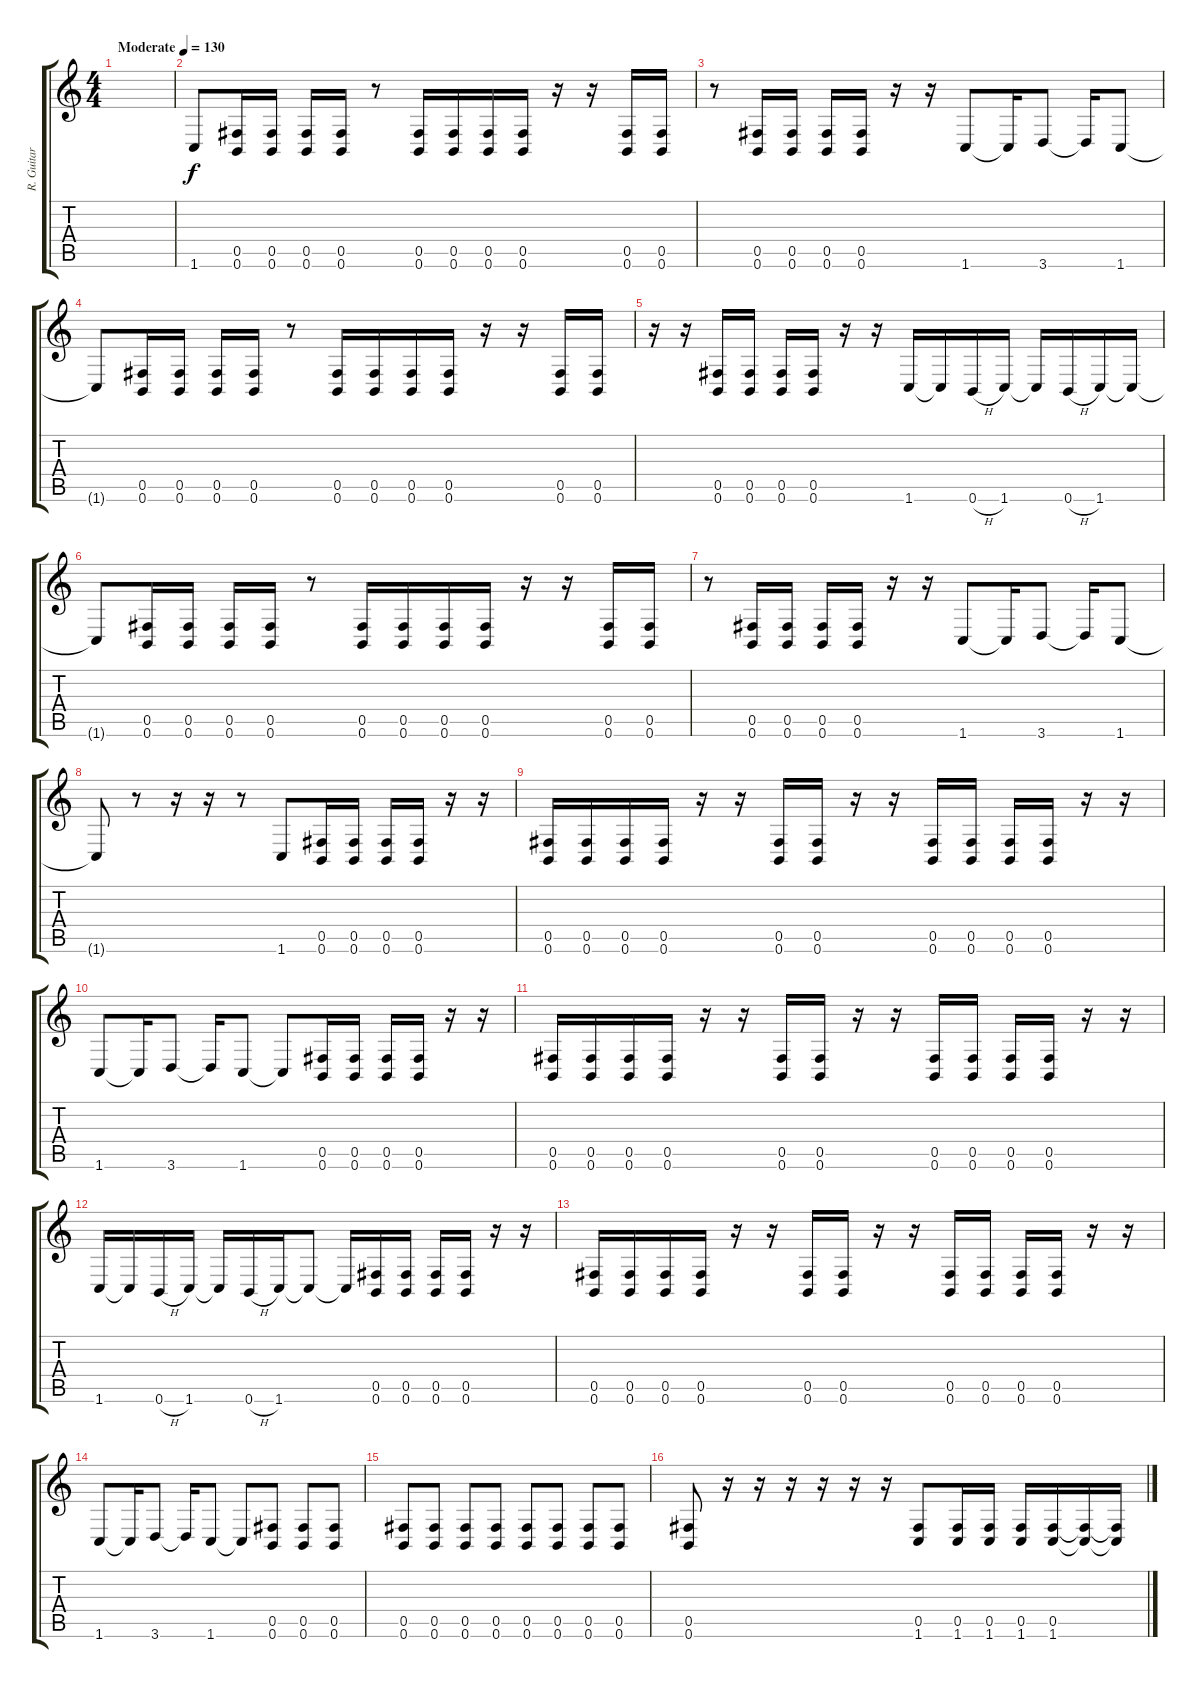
\track ("R. Guitar" "R. Guitar") {instrument distortionguitar}
\staff {score tabs}
\tuning (Db4 Ab3 E3 B2 Gb2 B1) {hide}
\ts (4 4)
\tempo (130 "Moderate")
\clef g2
\ks c
|
1.6.8 (0.5 0.6).16 (0.5 0.6).16 (0.5 0.6).16 (0.5 0.6).16 r.8 (0.5 0.6).16 (0.5 0.6).16 (0.5 0.6).16 (0.5 0.6).16 r.16 r.16 (0.5 0.6).16 (0.5 0.6).16 |
r.8 (0.5 0.6).16 (0.5 0.6).16 (0.5 0.6).16 (0.5 0.6).16 r.16 r.16 1.6.8 1.6{t}.16 3.6.8 3.6{t}.16 1.6.8 |
1.6{t}.8 (0.5 0.6).16 (0.5 0.6).16 (0.5 0.6).16 (0.5 0.6).16 r.8 (0.5 0.6).16 (0.5 0.6).16 (0.5 0.6).16 (0.5 0.6).16 r.16 r.16 (0.5 0.6).16 (0.5 0.6).16 |
r.16 r.16 (0.5 0.6).16 (0.5 0.6).16 (0.5 0.6).16 (0.5 0.6).16 r.16 r.16 1.6.16 1.6{t}.16 0.6{h}.16 1.6.16 1.6{t}.16 0.6{h}.16 1.6.16 1.6{t}.16 |
1.6{t}.8 (0.5 0.6).16 (0.5 0.6).16 (0.5 0.6).16 (0.5 0.6).16 r.8 (0.5 0.6).16 (0.5 0.6).16 (0.5 0.6).16 (0.5 0.6).16 r.16 r.16 (0.5 0.6).16 (0.5 0.6).16 |
r.8 (0.5 0.6).16 (0.5 0.6).16 (0.5 0.6).16 (0.5 0.6).16 r.16 r.16 1.6.8 1.6{t}.16 3.6.8 3.6{t}.16 1.6.8 |
1.6{t}.8 r.8 r.16 r.16 r.8 1.6.8 (0.5 0.6).16 (0.5 0.6).16 (0.5 0.6).16 (0.5 0.6).16 r.16 r.16 |
(0.5 0.6).16 (0.5 0.6).16 (0.5 0.6).16 (0.5 0.6).16 r.16 r.16 (0.5 0.6).16 (0.5 0.6).16 r.16 r.16 (0.5 0.6).16 (0.5 0.6).16 (0.5 0.6).16 (0.5 0.6).16 r.16 r.16 |
1.6.8 1.6{t}.16 3.6.8 3.6{t}.16 1.6.8 1.6{t}.8 (0.5 0.6).16 (0.5 0.6).16 (0.5 0.6).16 (0.5 0.6).16 r.16 r.16 |
(0.5 0.6).16 (0.5 0.6).16 (0.5 0.6).16 (0.5 0.6).16 r.16 r.16 (0.5 0.6).16 (0.5 0.6).16 r.16 r.16 (0.5 0.6).16 (0.5 0.6).16 (0.5 0.6).16 (0.5 0.6).16 r.16 r.16 |
1.6.16 1.6{t}.16 0.6{h}.16 1.6.16 1.6{t}.16 0.6{h}.16 1.6.16 1.6{t}.8 1.6{t}.16 (0.5 0.6).16 (0.5 0.6).16 (0.5 0.6).16 (0.5 0.6).16 r.16 r.16 |
(0.5 0.6).16 (0.5 0.6).16 (0.5 0.6).16 (0.5 0.6).16 r.16 r.16 (0.5 0.6).16 (0.5 0.6).16 r.16 r.16 (0.5 0.6).16 (0.5 0.6).16 (0.5 0.6).16 (0.5 0.6).16 r.16 r.16 |
1.6.8 1.6{t}.16 3.6.8 3.6{t}.16 1.6.8 1.6{t}.8 (0.5 0.6).8 (0.5 0.6).8 (0.5 0.6).8 |
(0.5 0.6).8 (0.5 0.6).8 (0.5 0.6).8 (0.5 0.6).8 (0.5 0.6).8 (0.5 0.6).8 (0.5 0.6).8 (0.5 0.6).8 |
(0.5 0.6).8 r.16 r.16 r.16 r.16 r.16 r.16 (0.5 1.6).8 (0.5 1.6).16 (0.5 1.6).16 (0.5 1.6).16 (0.5 1.6).16 (0.5{t} 1.6{t}).16 (0.5{t} 1.6{t}).16
